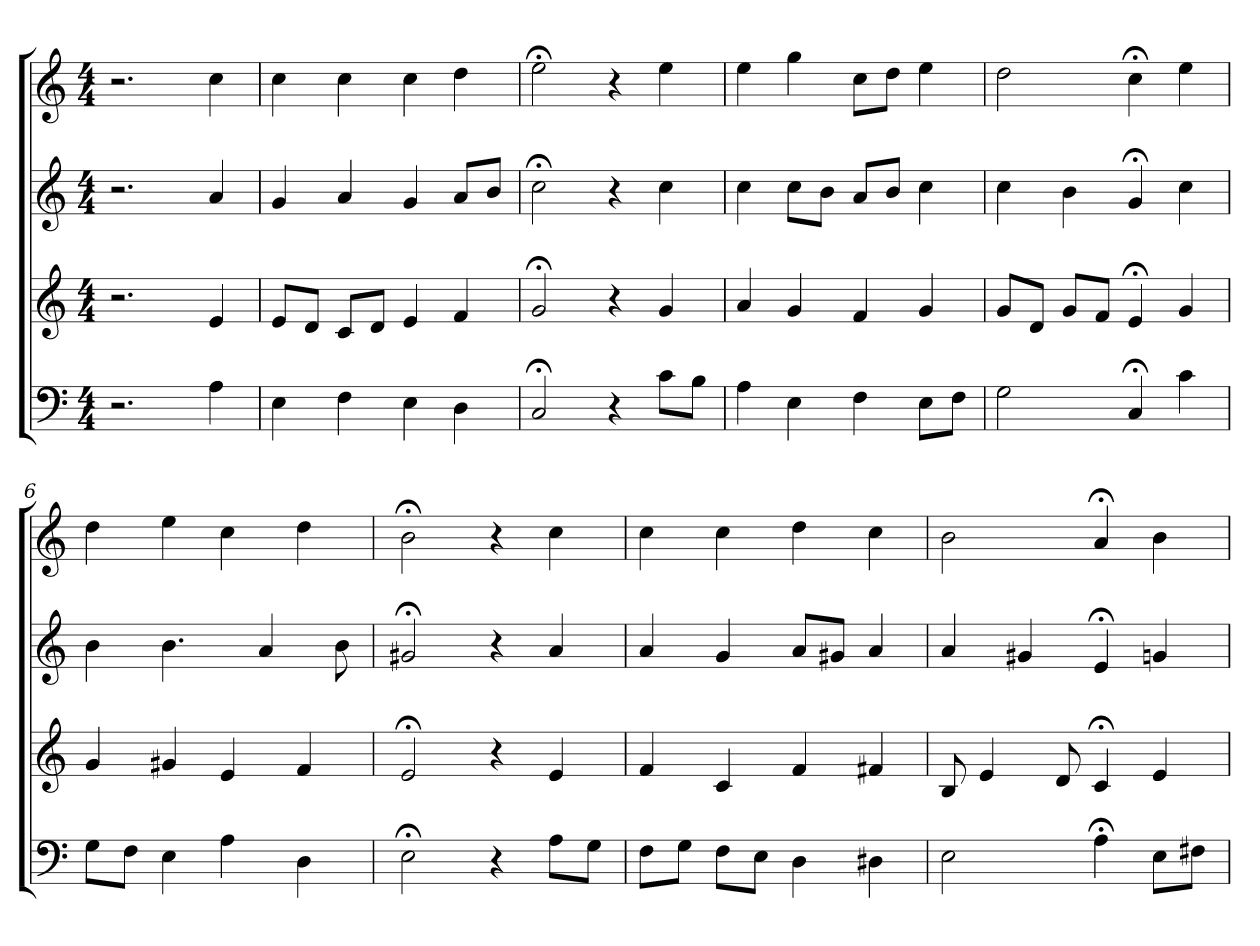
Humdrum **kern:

**kern	**kern	**kern	**kern
*part4	*part3	*part2	*part1
*staff4	*staff3	*staff2	*staff1
*clefF4	*clefG2	*clefG2	*clefG2
*k[]	*k[]	*k[]	*k[]
*C:	*C:	*C:	*a:
*M4/4	*M4/4	*M4/4	*M4/4
=1	=1	=1	=1
2.r	2.r	2.r	2.r
4A	4e	4a	4cc
=2	=2	=2	=2
4E	8e/L	4g	4cc
.	8d/J	.	.
4F	8c/L	4a	4cc
.	8d/J	.	.
4E	4e	4g	4cc
4D	4f	8a/L	4dd
.	.	8b/J	.
=3	=3	=3	=3
2C;<	2g;<	2cc;<	2ee;<
4r	4r	4r	4r
8c\L	4g	4cc	4ee
8B\J	.	.	.
=4	=4	=4	=4
4A	4a	4cc	4ee
4E	4g	8cc\L	4gg
.	.	8b\J	.
4F	4f	8a/L	8cc\L
.	.	8b/J	8dd\J
8E\L	4g	4cc	4ee
8F\J	.	.	.
=5	=5	=5	=5
2G	8g/L	4cc	2dd
.	8d/J	.	.
.	8g/L	4b	.
.	8f/J	.	.
4C;<	4e;<	4g;<	4cc;<
4c	4g	4cc	4ee
=6	=6	=6	=6
8G\L	4g	4b	4dd
8F\J	.	.	.
4E	4g#X	4.b	4ee
4A	4e	.	4cc
.	.	4a	.
4D	4f	.	4dd
.	.	8b	.
=7	=7	=7	=7
2E;<	2e;<	2g#X;<	2b;<
4r	4r	4r	4r
8A\L	4e	4a	4cc
8G\J	.	.	.
=8	=8	=8	=8
8F\L	4f	4a	4cc
8G\J	.	.	.
8F\L	4c	4g	4cc
8E\J	.	.	.
4D	4f	8a/L	4dd
.	.	8g#X/J	.
4D#X	4f#X	4a	4cc
=9	=9	=9	=9
2E	8B	4a	2b
.	4e	.	.
.	.	4g#X	.
.	8d	.	.
4A;<	4c;<	4e;<	4a;<
8E\L	4e	4gn	4b
8F#X\J	.	.	.
=	=	=	=
*-	*-	*-	*-
